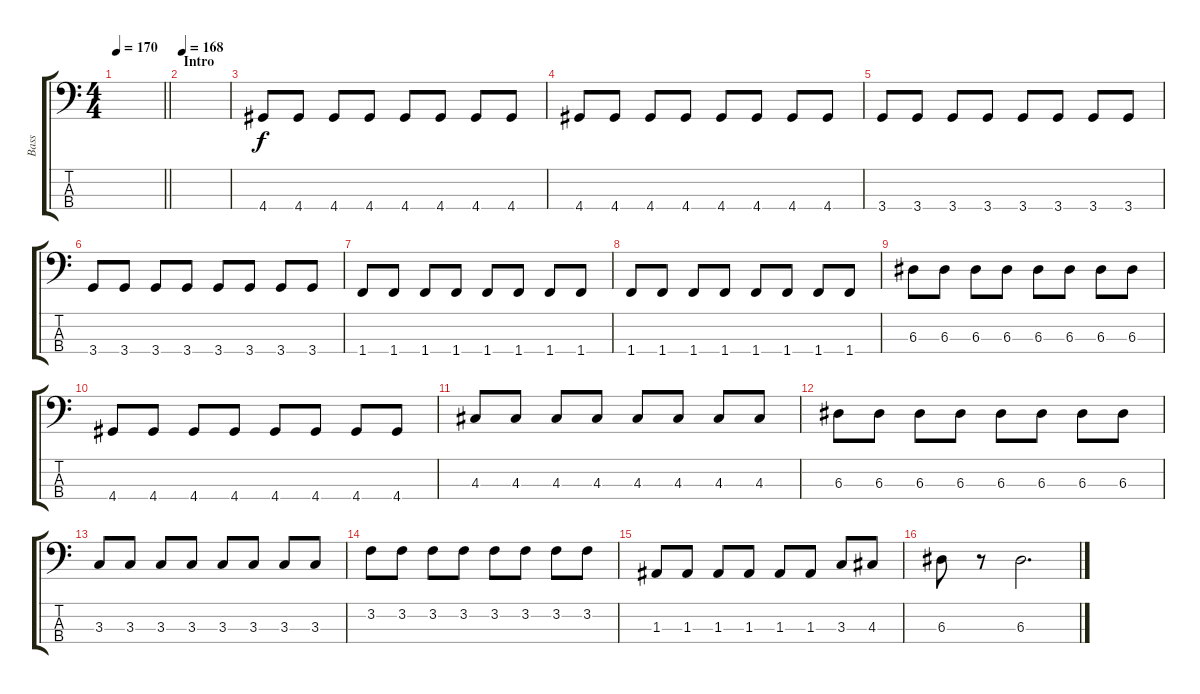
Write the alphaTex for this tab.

\track ("Bass" "Bass") {instrument electricbassfinger}
\staff {score tabs}
\tuning (G2 D2 A1 E1) {hide}
\ts (4 4)
\tempo 170
\clef f4
\barLineRight lightlight
\ks c
|
\section ("" "Intro")
\tempo 168
|
4.4.8 4.4.8 4.4.8 4.4.8 4.4.8 4.4.8 4.4.8 4.4.8 |
4.4.8 4.4.8 4.4.8 4.4.8 4.4.8 4.4.8 4.4.8 4.4.8 |
3.4.8 3.4.8 3.4.8 3.4.8 3.4.8 3.4.8 3.4.8 3.4.8 |
3.4.8 3.4.8 3.4.8 3.4.8 3.4.8 3.4.8 3.4.8 3.4.8 |
1.4.8 1.4.8 1.4.8 1.4.8 1.4.8 1.4.8 1.4.8 1.4.8 |
1.4.8 1.4.8 1.4.8 1.4.8 1.4.8 1.4.8 1.4.8 1.4.8 |
6.3.8 6.3.8 6.3.8 6.3.8 6.3.8 6.3.8 6.3.8 6.3.8 |
4.4.8 4.4.8 4.4.8 4.4.8 4.4.8 4.4.8 4.4.8 4.4.8 |
4.3.8 4.3.8 4.3.8 4.3.8 4.3.8 4.3.8 4.3.8 4.3.8 |
6.3.8 6.3.8 6.3.8 6.3.8 6.3.8 6.3.8 6.3.8 6.3.8 |
3.3.8 3.3.8 3.3.8 3.3.8 3.3.8 3.3.8 3.3.8 3.3.8 |
3.2.8 3.2.8 3.2.8 3.2.8 3.2.8 3.2.8 3.2.8 3.2.8 |
1.3.8 1.3.8 1.3.8 1.3.8 1.3.8 1.3.8 3.3.8 4.3.8 |
6.3.8 r.8 6.3.2{d}
